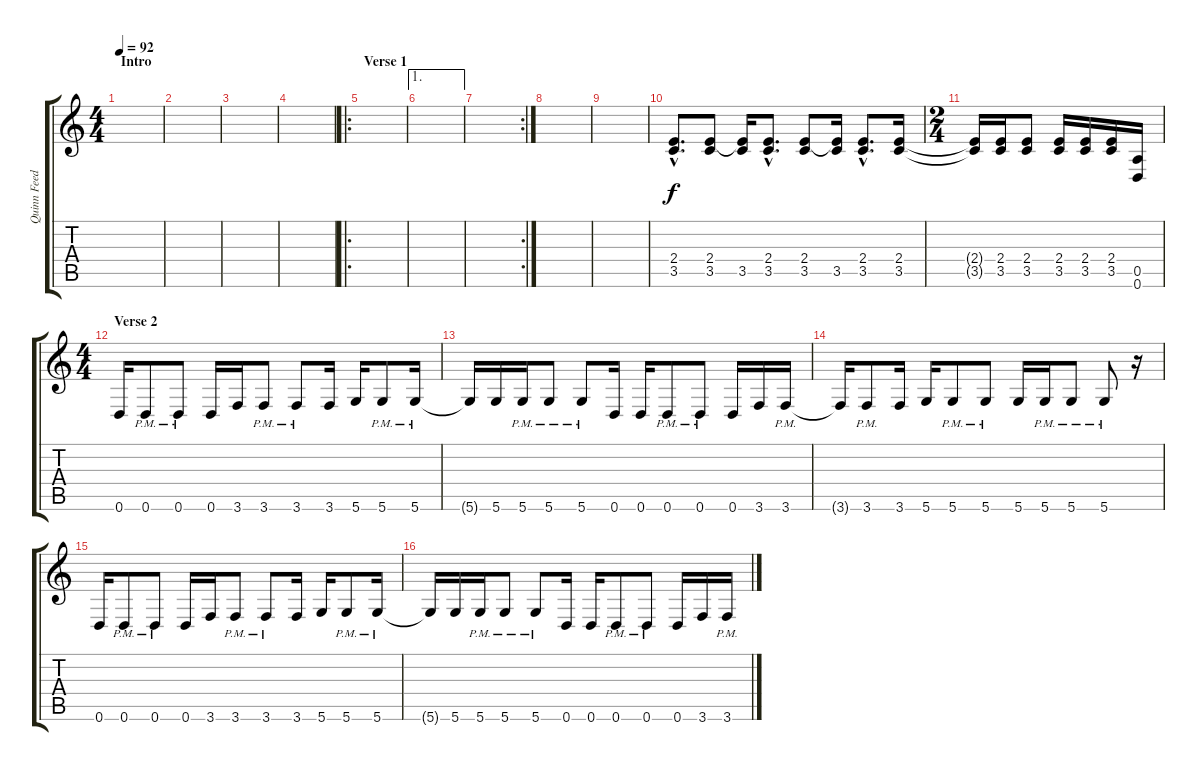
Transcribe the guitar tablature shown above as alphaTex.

\track ("Quinn Feedback" "Quinn Feed") {instrument distortionguitar}
\staff {score tabs}
\tuning (E4 B3 G3 D3 A2 D2) {hide}
\ts (4 4)
\section ("" "Intro")
\tempo 92
\clef g2
\ks c
|
|
|
|
\ro
\section ("" "Verse 1")
|
\ae 1
|
\rc 2
|
|
|
(2.4{hac} 3.5{hac}).8{d volume 12 balance 8} (2.4 3.5).8 (2.4{t} 3.5).16 (2.4{hac} 3.5{hac}).8{d} (2.4 3.5).8 (2.4{t} 3.5).16 (2.4{hac} 3.5{hac}).8{d} (2.4 3.5).16 |
\ts (2 4)
(2.4{t} 3.5{t}).16 (2.4 3.5).16 (2.4 3.5).8 (2.4 3.5).16 (2.4 3.5).16 (2.4 3.5).16 (0.5 0.6).16 |
\ts (4 4)
\section ("" "Verse 2")
0.6.16{volume 12 balance 2} 0.6{pm}.8 0.6{pm}.8 0.6.16 3.6.16 3.6{pm}.8 3.6{pm}.8 3.6.16 5.6.16 5.6{pm}.8 5.6{pm}.16 |
5.6{t}.16 5.6.16 5.6{pm}.16 5.6{pm}.8 5.6{pm}.8 0.6.16 0.6.16 0.6{pm}.8 0.6{pm}.8 0.6.16 3.6.16 3.6{pm}.16 |
3.6{t}.16 3.6{pm}.8 3.6.16 5.6.16 5.6{pm}.8 5.6{pm}.8 5.6.16 5.6{pm}.16 5.6{pm}.8 5.6{pm}.8 r.16 |
0.6.16{volume 10 balance 2} 0.6{pm}.8 0.6{pm}.8 0.6.16 3.6.16 3.6{pm}.8 3.6{pm}.8 3.6.16 5.6.16 5.6{pm}.8 5.6{pm}.16 |
5.6{t}.16 5.6.16 5.6{pm}.16 5.6{pm}.8 5.6{pm}.8 0.6.16 0.6.16 0.6{pm}.8 0.6{pm}.8 0.6.16 3.6.16 3.6{pm}.16
